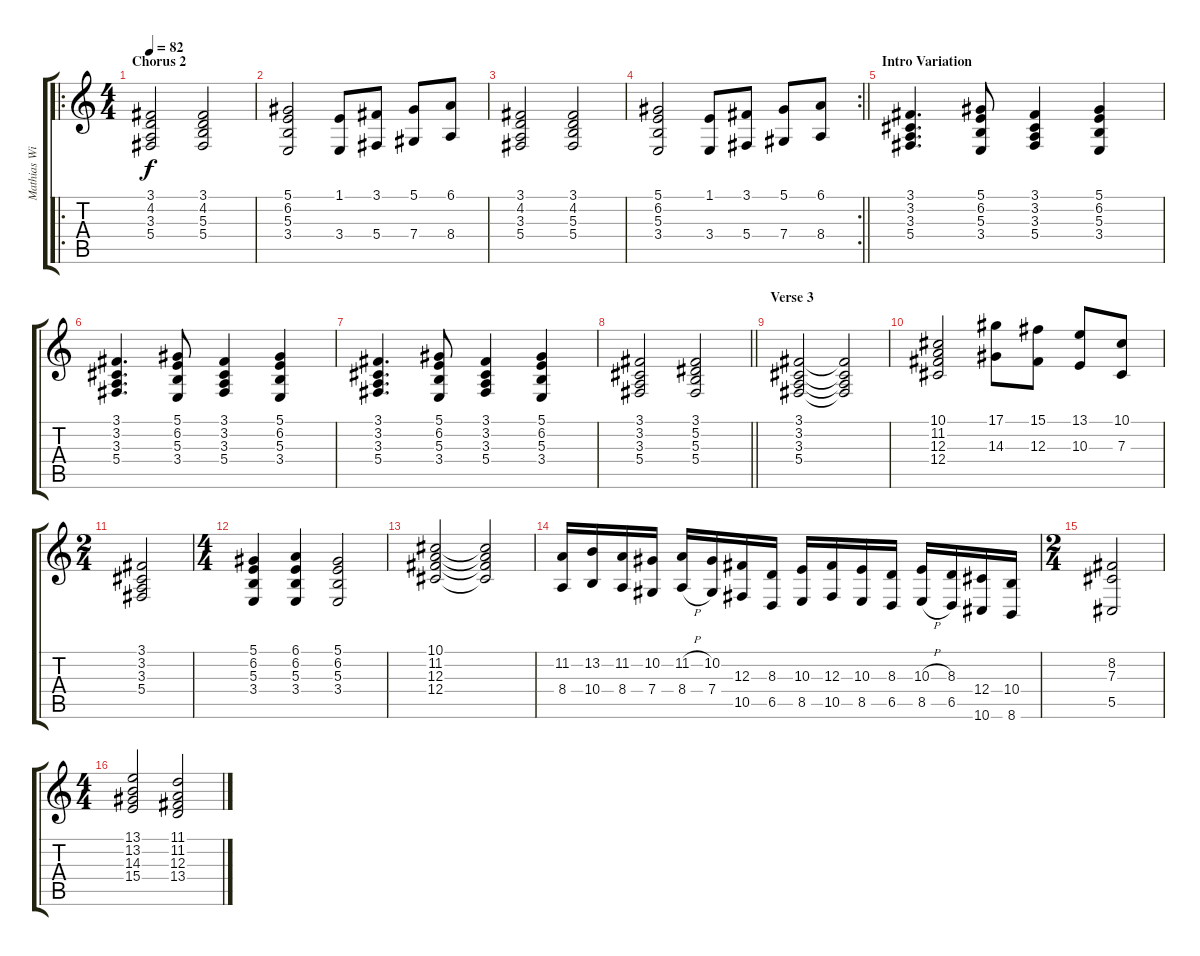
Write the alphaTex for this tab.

\track ("Mathias Wiesner - Strings 1" "Mathias Wi") {instrument stringensemble2}
\staff {score tabs}
\tuning (Eb4 Bb3 Gb3 Db3 Ab2 Eb2) {hide}
\ro
\ts (4 4)
\section ("" "Chorus 2")
\tempo 82
\clef g2
\ks c
(3.1 4.2 3.3 5.4).2{dy f} (3.1 4.2 5.3 5.4).2 |
(5.1 6.2 5.3 3.4).2 (1.1 3.4).8 (3.1 5.4).8 (5.1 7.4).8 (6.1 8.4).8 |
(3.1 4.2 3.3 5.4).2 (3.1 4.2 5.3 5.4).2 |
\rc 2
\barLineRight lightlight
(5.1 6.2 5.3 3.4).2 (1.1 3.4).8 (3.1 5.4).8 (5.1 7.4).8 (6.1 8.4).8 |
\section ("" "Intro Variation")
(3.1 3.2 3.3 5.4).4{d} (5.1 6.2 5.3 3.4).8 (3.1 3.2 3.3 5.4).4 (5.1 6.2 5.3 3.4).4 |
(3.1 3.2 3.3 5.4).4{d} (5.1 6.2 5.3 3.4).8 (3.1 3.2 3.3 5.4).4 (5.1 6.2 5.3 3.4).4 |
(3.1 3.2 3.3 5.4).4{d} (5.1 6.2 5.3 3.4).8 (3.1 3.2 3.3 5.4).4 (5.1 6.2 5.3 3.4).4 |
\barLineRight lightlight
(3.1 3.2 3.3 5.4).2 (3.1 5.2 5.3 5.4).2 |
\section ("" "Verse 3")
(3.1 3.2 3.3 5.4).2 (3.1{t} 3.2{t} 3.3{t} 5.4{t}).2 |
(10.1 11.2 12.3 12.4).2 (17.1 14.3).8 (15.1 12.3).8 (13.1 10.3).8 (10.1 7.3).8 |
\ts (2 4)
(3.1 3.2 3.3 5.4).2 |
\ts (4 4)
(5.1 6.2 5.3 3.4).4 (6.1 6.2 5.3 3.4).4 (5.1 6.2 5.3 3.4).2 |
(10.1 11.2 12.3 12.4).2 (10.1{t} 11.2{t} 12.3{t} 12.4{t}).2 |
(11.2 8.4).16 (13.2 10.4).16 (11.2 8.4).16 (10.2 7.4).16 (11.2{h} 8.4{h}).16 (10.2 7.4).16 (12.3 10.5).16 (8.3 6.5).16 (10.3 8.5).16 (12.3 10.5).16 (10.3 8.5).16 (8.3 6.5).16 (10.3{h} 8.5{h}).16 (8.3 6.5).16 (12.4 10.6).16 (10.4 8.6).16 |
\ts (2 4)
(8.2 7.3 5.5).2 |
\ts (4 4)
(13.1 13.2 14.3 15.4).2 (11.1 11.2 12.3 13.4).2
